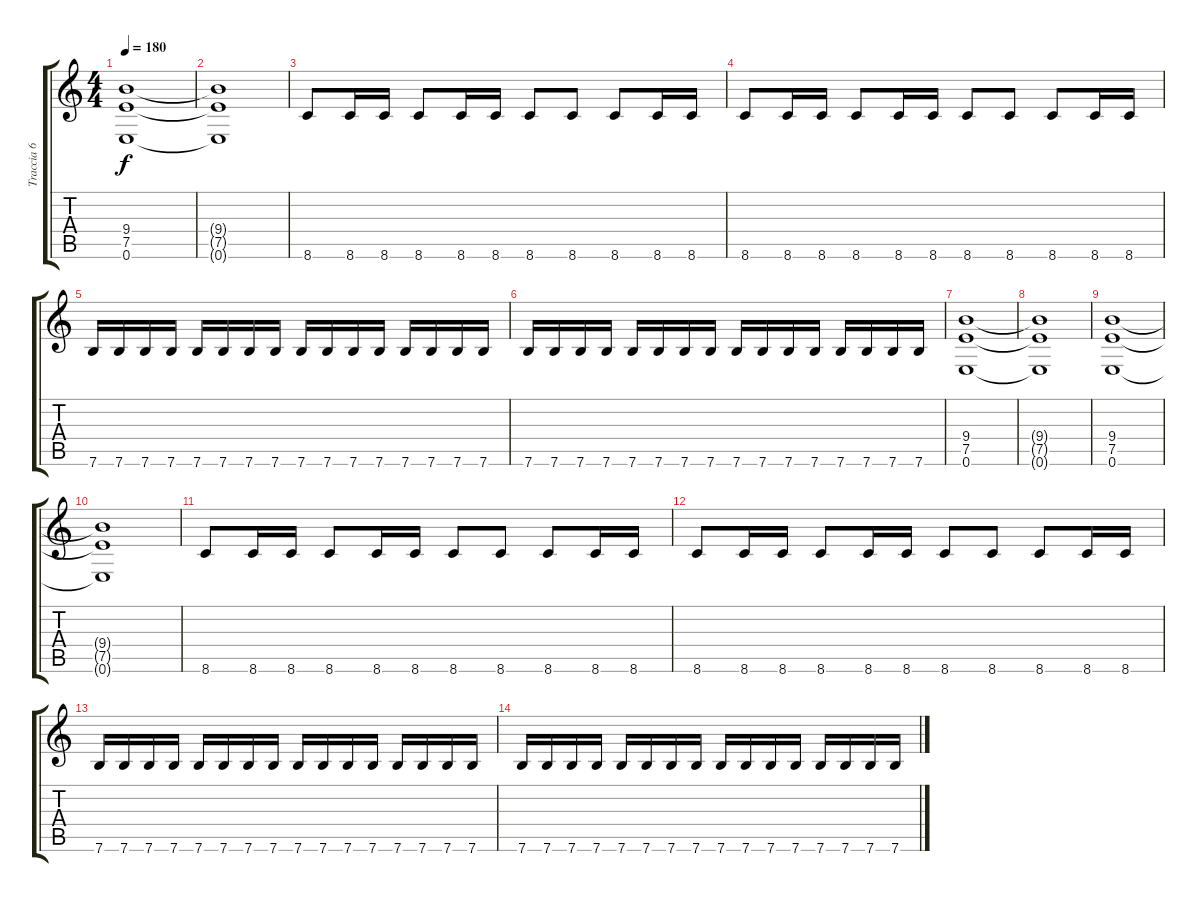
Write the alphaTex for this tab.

\track ("Traccia 6" "Traccia 6") {instrument overdrivenguitar}
\staff {score tabs}
\tuning (E4 B3 G3 D3 A2 E2) {hide}
\ts (4 4)
\tempo 180
\clef g2
\ks c
(9.4 7.5 0.6).1{dy f} |
(9.4{t} 7.5{t} 0.6{t}).1 |
8.6.8 8.6.16 8.6.16 8.6.8 8.6.16 8.6.16 8.6.8 8.6.8 8.6.8 8.6.16 8.6.16 |
8.6.8 8.6.16 8.6.16 8.6.8 8.6.16 8.6.16 8.6.8 8.6.8 8.6.8 8.6.16 8.6.16 |
7.6.16 7.6.16 7.6.16 7.6.16 7.6.16 7.6.16 7.6.16 7.6.16 7.6.16 7.6.16 7.6.16 7.6.16 7.6.16 7.6.16 7.6.16 7.6.16 |
7.6.16 7.6.16 7.6.16 7.6.16 7.6.16 7.6.16 7.6.16 7.6.16 7.6.16 7.6.16 7.6.16 7.6.16 7.6.16 7.6.16 7.6.16 7.6.16 |
(9.4 7.5 0.6).1 |
(9.4{t} 7.5{t} 0.6{t}).1 |
(9.4 7.5 0.6).1 |
(9.4{t} 7.5{t} 0.6{t}).1 |
8.6.8 8.6.16 8.6.16 8.6.8 8.6.16 8.6.16 8.6.8 8.6.8 8.6.8 8.6.16 8.6.16 |
8.6.8 8.6.16 8.6.16 8.6.8 8.6.16 8.6.16 8.6.8 8.6.8 8.6.8 8.6.16 8.6.16 |
7.6.16 7.6.16 7.6.16 7.6.16 7.6.16 7.6.16 7.6.16 7.6.16 7.6.16 7.6.16 7.6.16 7.6.16 7.6.16 7.6.16 7.6.16 7.6.16 |
7.6.16 7.6.16 7.6.16 7.6.16 7.6.16 7.6.16 7.6.16 7.6.16 7.6.16 7.6.16 7.6.16 7.6.16 7.6.16 7.6.16 7.6.16 7.6.16
